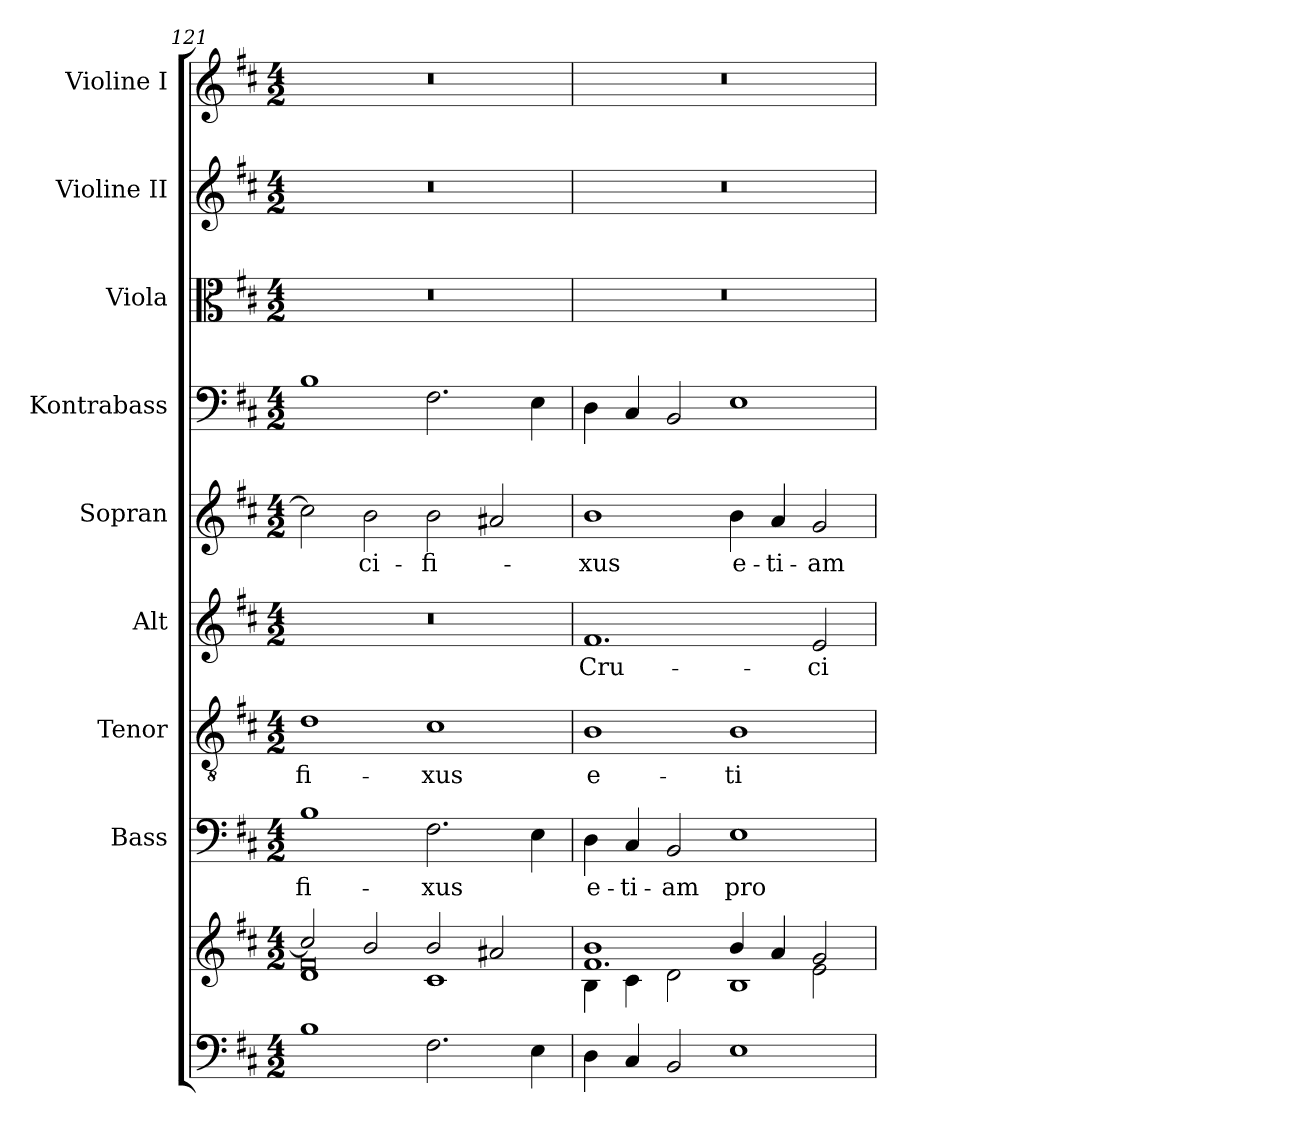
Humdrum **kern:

**kern	**kern	**kern	**text	**kern	**text	**kern	**text	**kern	**text	**kern	**kern	**kern	**kern
*part9	*part9	*part8	*part8	*part7	*part7	*part6	*part6	*part5	*part5	*part4	*part3	*part2	*part1
*staff10	*staff9	*staff8	*staff8	*staff7	*staff7	*staff6	*staff6	*staff5	*staff5	*staff4	*staff3	*staff2	*staff1
*	*	*I"Bass	*	*I"Tenor	*	*I"Alt	*	*I"Sopran	*	*I"Kontrabass	*I"Viola	*I"Violine II	*I"Violine I
*	*	*I'B.	*	*I'T.	*	*I'A.	*	*I'S.	*	*I'Kb.	*I'Vla.	*I'Vl. II	*I'Vl. I
*clefF4	*clefG2	*clefF4	*	*clefGv2	*	*clefG2	*	*clefG2	*	*clefF4	*clefC3	*clefG2	*clefG2
*	*	*	*	*	*	*	*	*	*	*ITrd7c12	*	*	*
*k[f#c#]	*k[f#c#]	*k[f#c#]	*	*k[f#c#]	*	*k[f#c#]	*	*k[f#c#]	*	*k[f#c#]	*k[f#c#]	*k[f#c#]	*k[f#c#]
*D:	*D:	*D:	*	*D:	*	*D:	*	*D:	*	*D:	*D:	*D:	*D:
*M4/2	*M4/2	*M4/2	*	*M4/2	*	*M4/2	*	*M4/2	*	*M4/2	*M4/2	*M4/2	*M4/2
=121	=121	=121	=121	=121	=121	=121	=121	=121	=121	=121	=121	=121	=121
*	*^	*	*	*	*	*	*	*	*	*	*	*	*
*	*	*^	*	*	*	*	*	*	*	*	*	*	*	*
!	!	!	!	!	!LO:LY:b	!	!LO:LY:b	!	!	!	!	!	!	!	!
1B	2cc#/]	1d	0f#	1B	-fi-	1d	-fi-	0r	.	2cc#\]	.	1BB	0r	0r	0r
!	!	!	!	!	!	!	!	!	!	!	!LO:LY:b	!	!	!	!
.	2b/	.	.	.	.	.	.	.	.	2b\	-ci-	.	.	.	.
!	!	!	!	!	!LO:LY:b	!	!LO:LY:b	!	!	!	!LO:LY:b	!	!	!	!
2.F#\	2b/	1c#	.	2.F#\	-xus	1c#	-xus	.	.	2b\	-fi-	2.FF#\	.	.	.
.	2a#X/	.	.	.	.	.	.	.	.	2a#X/	.	.	.	.	.
4E\	.	.	.	4E\	.	.	.	.	.	.	.	4EE\	.	.	.
!!LO:PB:g=z
=122	=122	=122	=122	=122	=122	=122	=122	=122	=122	=122	=122	=122	=122	=122	=122
!	!	!	!	!	!LO:LY:b	!	!LO:LY:b	!	!LO:LY:b	!	!LO:LY:b	!	!	!	!
4D\	1b	1.f#	4B\	4D\	e-	1B	e-	1.f#	Cru-	1b	-xus	4DD\	0r	0r	0r
!	!	!	!	!	!LO:LY:b	!	!	!	!	!	!	!	!	!	!
4C#/	.	.	4c#\	4C#/	-ti-	.	.	.	.	.	.	4CC#/	.	.	.
!	!	!	!	!	!LO:LY:b	!	!	!	!	!	!	!	!	!	!
2BB/	.	.	2d\	2BB/	-am	.	.	.	.	.	.	2BBB/	.	.	.
!	!	!	!	!	!LO:LY:b	!	!LO:LY:b	!	!	!	!LO:LY:b	!	!	!	!
1E	4b/	.	1B	1E	pro	1B	-ti-	.	.	4b\	e-	1EE	.	.	.
!	!	!	!	!	!	!	!	!	!	!	!LO:LY:b	!	!	!	!
.	4a/	.	.	.	.	.	.	.	.	4a/	-ti-	.	.	.	.
!	!	!	!	!	!	!	!	!	!LO:LY:b	!	!LO:LY:b	!	!	!	!
.	2g/	2e\	.	.	.	.	.	2e/	-ci-	2g/	-am	.	.	.	.
*	*v	*v	*v	*	*	*	*	*	*	*	*	*	*	*	*
=	=	=	=	=	=	=	=	=	=	=	=	=	=
*-	*-	*-	*-	*-	*-	*-	*-	*-	*-	*-	*-	*-	*-
